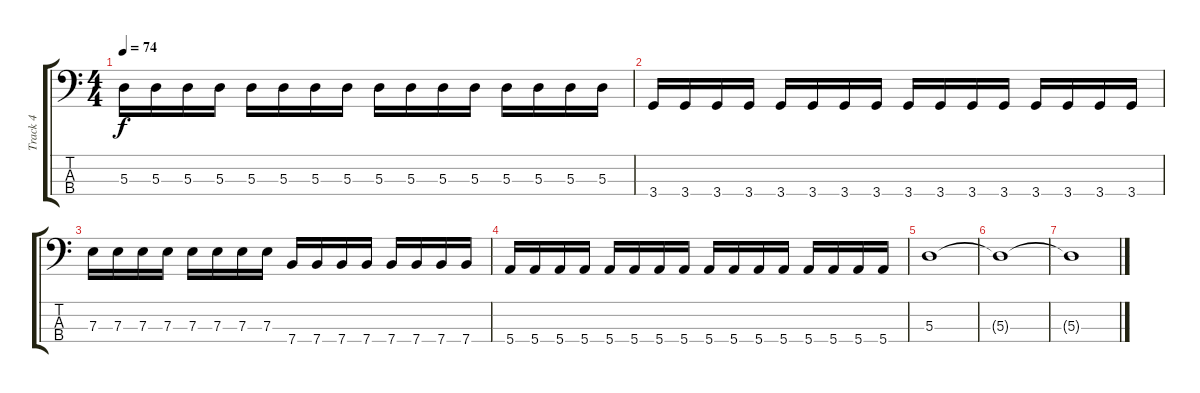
\track ("Track 4" "Track 4") {instrument electricbassfinger}
\staff {score tabs}
\tuning (G2 D2 A1 E1) {hide}
\ts (4 4)
\tempo 74
\clef f4
\ks c
5.3.16{dy f} 5.3.16 5.3.16 5.3.16 5.3.16 5.3.16 5.3.16 5.3.16 5.3.16 5.3.16 5.3.16 5.3.16 5.3.16 5.3.16 5.3.16 5.3.16 |
3.4.16 3.4.16 3.4.16 3.4.16 3.4.16 3.4.16 3.4.16 3.4.16 3.4.16 3.4.16 3.4.16 3.4.16 3.4.16 3.4.16 3.4.16 3.4.16 |
7.3.16 7.3.16 7.3.16 7.3.16 7.3.16 7.3.16 7.3.16 7.3.16 7.4.16 7.4.16 7.4.16 7.4.16 7.4.16 7.4.16 7.4.16 7.4.16 |
5.4.16 5.4.16 5.4.16 5.4.16 5.4.16 5.4.16 5.4.16 5.4.16 5.4.16 5.4.16 5.4.16 5.4.16 5.4.16 5.4.16 5.4.16 5.4.16 |
5.3.1 |
5.3{t}.1 |
5.3{t}.1
